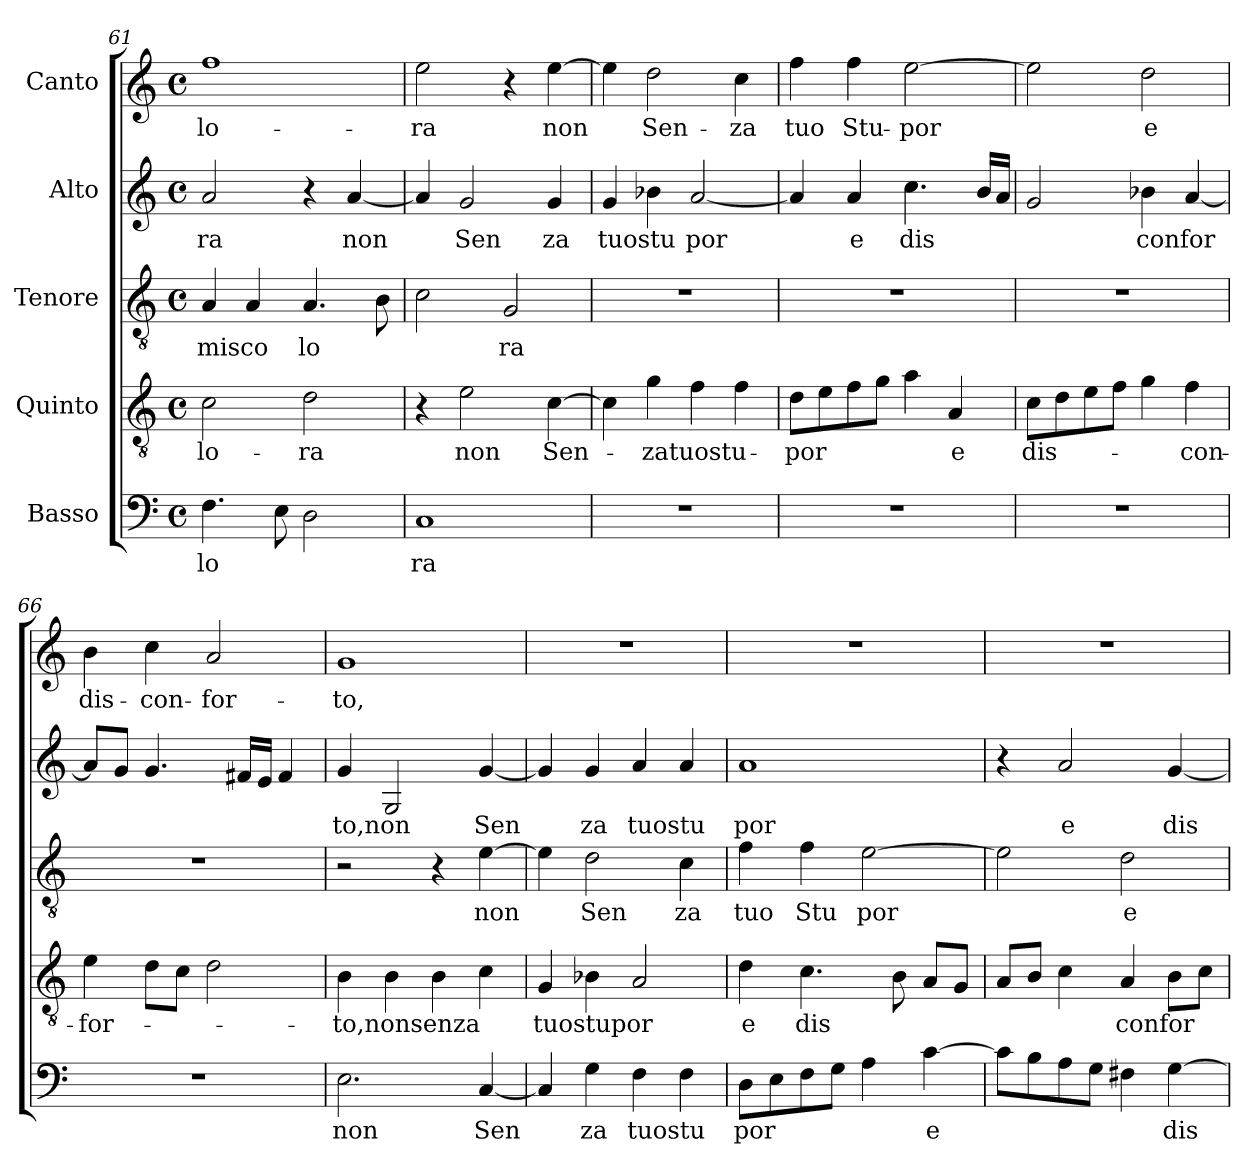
**kern	**text	**kern	**text	**kern	**text	**kern	**text	**kern	**text
*part5	*part5	*part4	*part4	*part3	*part3	*part2	*part2	*part1	*part1
*staff5	*staff5	*staff4	*staff4	*staff3	*staff3	*staff2	*staff2	*staff1	*staff1
*I"Basso	*	*I"Quinto	*	*I"Tenore	*	*I"Alto	*	*I"Canto	*
!!LO:LB:g=z
*clefF4	*	*clefGv2	*	*clefGv2	*	*clefG2	*	*clefG2	*
*	*	*	*	*	*	*k[]	*	*	*
*	*	*	*	*	*	*C:	*	*	*
*M4/4	*	*M4/4	*	*M4/4	*	*M4/4	*	*M4/4	*
*met(c)	*	*met(c)	*	*met(c)	*	*met(c)	*	*met(c)	*
=61	=61	=61	=61	=61	=61	=61	=61	=61	=61
!	!LO:LY:b:cj	!	!LO:LY:b:cj	!	!LO:LY:b	!	!LO:LY:b:cj	!	!LO:LY:b:cj
4.F\	lo	2c\	lo-	4A/	misco	2a/	ra	1ff	-lo-
.	.	.	.	4A/	.	.	.	.	.
8E\	.	.	.	.	.	.	.	.	.
!	!	!	!LO:LY:b:cj	!	!LO:LY:b:cj	!	!	!	!
2D\	.	2d\	-ra	4.A/	lo	4r	.	.	.
!	!	!	!	!	!	!	!LO:LY:b	!	!
.	.	.	.	.	.	[<4a/	non	.	.
.	.	.	.	8B\	.	.	.	.	.
=62	=62	=62	=62	=62	=62	=62	=62	=62	=62
!	!LO:LY:b:cj	!	!	!	!	!	!	!	!LO:LY:b:cj
1C	ra	4r	.	2c\	.	4a/]	.	2ee\	-ra
!	!	!	!LO:LY:b:cj	!	!	!	!LO:LY:b:cj	!	!
.	.	2e\	non	.	.	2g/	Sen	.	.
!	!	!	!	!	!LO:LY:b:cj	!	!	!	!
.	.	.	.	2G/	ra	.	.	4r	.
!	!	!	!LO:LY:b	!	!	!	!LO:LY:b:cj	!	!LO:LY:b
.	.	[>4c\	Sen-	.	.	4g/	za	[>4ee\	non
=63	=63	=63	=63	=63	=63	=63	=63	=63	=63
!	!	!	!	!	!	!	!LO:LY:b	!	!
1r	.	4c\]	.	1r	.	4g/	tuostu	4ee\]	.
!	!	!	!LO:LY:b	!	!	!	!	!	!LO:LY:b:cj
.	.	4g\	-zatuostu-	.	.	4b-\	.	2dd\	Sen-
!	!	!	!	!	!	!	!LO:LY:b	!	!
.	.	4f\	.	.	.	[<2a/	por	.	.
!	!	!	!	!	!	!	!	!	!LO:LY:b:cj
.	.	4f\	.	.	.	.	.	4cc\	-za
=64	=64	=64	=64	=64	=64	=64	=64	=64	=64
!	!	!	!LO:LY:b	!	!	!	!	!	!LO:LY:b:cj
1r	.	8d\L	-por	1r	.	4a/]	.	4ff\	tuo
.	.	8e\	.	.	.	.	.	.	.
!	!	!	!	!	!	!	!LO:LY:b:cj	!	!LO:LY:b:cj
.	.	8f\	.	.	.	4a/	e	4ff\	Stu-
.	.	8g\J	.	.	.	.	.	.	.
!	!	!	!	!	!	!	!LO:LY:b	!	!LO:LY:b
.	.	4a\	.	.	.	4.cc\	dis	[>2ee\	-por
!	!	!	!LO:LY:b:cj	!	!	!	!	!	!
.	.	4A/	e	.	.	.	.	.	.
.	.	.	.	.	.	16b/L	.	.	.
.	.	.	.	.	.	16a/J	.	.	.
=65	=65	=65	=65	=65	=65	=65	=65	=65	=65
!	!	!	!LO:LY:b	!	!	!	!	!	!
1r	.	8c\L	dis-	1r	.	2g/	.	2ee\]	.
.	.	8d\	.	.	.	.	.	.	.
.	.	8e\	.	.	.	.	.	.	.
.	.	8f\J	.	.	.	.	.	.	.
!	!	!	!	!	!	!	!LO:LY:b:cj	!	!LO:LY:b:cj
.	.	4g\	.	.	.	4b-X\	confor	2dd\	e
!	!	!	!LO:LY:b:cj	!	!	!	!	!	!
.	.	4f\	-con-	.	.	[<4a/	.	.	.
=66	=66	=66	=66	=66	=66	=66	=66	=66	=66
!LO:N:vis=1	!	!	!LO:LY:b	!LO:N:vis=1	!	!	!	!	!LO:LY:b:cj
1r	.	4e\	-for-	1r	.	8a/L]	.	4b\	dis-
.	.	.	.	.	.	8g/J	.	.	.
!	!	!	!	!	!	!	!	!	!LO:LY:b:cj
.	.	8d\L	.	.	.	4.g/	.	4cc\	-con-
.	.	8c\J	.	.	.	.	.	.	.
!	!	!	!	!	!	!	!	!	!LO:LY:b:cj
.	.	2d\	.	.	.	.	.	2a/	-for-
.	.	.	.	.	.	16f#/L	.	.	.
.	.	.	.	.	.	16e/J	.	.	.
.	.	.	.	.	.	4f#/	.	.	.
=67	=67	=67	=67	=67	=67	=67	=67	=67	=67
!	!LO:LY:b:cj	!	!LO:LY:b	!	!	!	!LO:LY:b	!	!LO:LY:b:cj
2.E\	non	4B\	-to,nonsenza	2r	.	4g/	to,non	1g	-to,
.	.	4B\	.	.	.	2G/	.	.	.
.	.	4B\	.	4r	.	.	.	.	.
!	!LO:LY:b	!	!	!	!LO:LY:b	!	!LO:LY:b	!	!
[<4C/	Sen	4c\	.	[>4e\	non	[<4g/	Sen	.	.
=68	=68	=68	=68	=68	=68	=68	=68	=68	=68
!	!	!	!LO:LY:b	!	!	!	!	!	!
4C/]	.	4G/	tuostupor	4e\]	.	4g/]	.	1r	.
!	!LO:LY:b:cj	!	!	!	!LO:LY:b:cj	!	!LO:LY:b:cj	!	!
4G\	za	4B-X\	.	2d\	Sen	4g/	za	.	.
!	!LO:LY:b	!	!	!	!	!	!LO:LY:b	!	!
4F\	tuostu	2A/	.	.	.	4a/	tuostu	.	.
!	!	!	!	!	!LO:LY:b:cj	!	!	!	!
4F\	.	.	.	4c\	za	4a/	.	.	.
!!LO:LB:g=z
=69	=69	=69	=69	=69	=69	=69	=69	=69	=69
!	!LO:LY:b	!	!LO:LY:b:cj	!	!LO:LY:b:cj	!	!LO:LY:b:cj	!	!
8D\L	por	4d\	e	4f\	tuo	1a	por	1r	.
8E\	.	.	.	.	.	.	.	.	.
!	!	!	!LO:LY:b	!	!LO:LY:b:cj	!	!	!	!
8F\	.	4.c\	dis	4f\	Stu	.	.	.	.
8G\J	.	.	.	.	.	.	.	.	.
!	!	!	!	!	!LO:LY:b	!	!	!	!
4A\	.	.	.	[>2e\	por	.	.	.	.
.	.	8B\	.	.	.	.	.	.	.
!	!LO:LY:b:cj	!	!	!	!	!	!	!	!
[>4c\	e	8A/L	.	.	.	.	.	.	.
.	.	8G/J	.	.	.	.	.	.	.
=70	=70	=70	=70	=70	=70	=70	=70	=70	=70
8c\L]	.	8A/L	.	2e\]	.	4r	.	1r	.
8B\	.	8B/J	.	.	.	.	.	.	.
!	!	!	!	!	!	!	!LO:LY:b:cj	!	!
8A\	.	4c\	.	.	.	2a/	e	.	.
8G\J	.	.	.	.	.	.	.	.	.
!	!	!	!LO:LY:b:cj	!	!LO:LY:b:cj	!	!	!	!
4F#X\	.	4A/	confor	2d\	e	.	.	.	.
!	!LO:LY:b	!	!	!	!	!	!LO:LY:b	!	!
[>4G\	dis	8B\L	.	.	.	[<4g/	dis	.	.
.	.	8c\J	.	.	.	.	.	.	.
=	=	=	=	=	=	=	=	=	=
*-	*-	*-	*-	*-	*-	*-	*-	*-	*-
